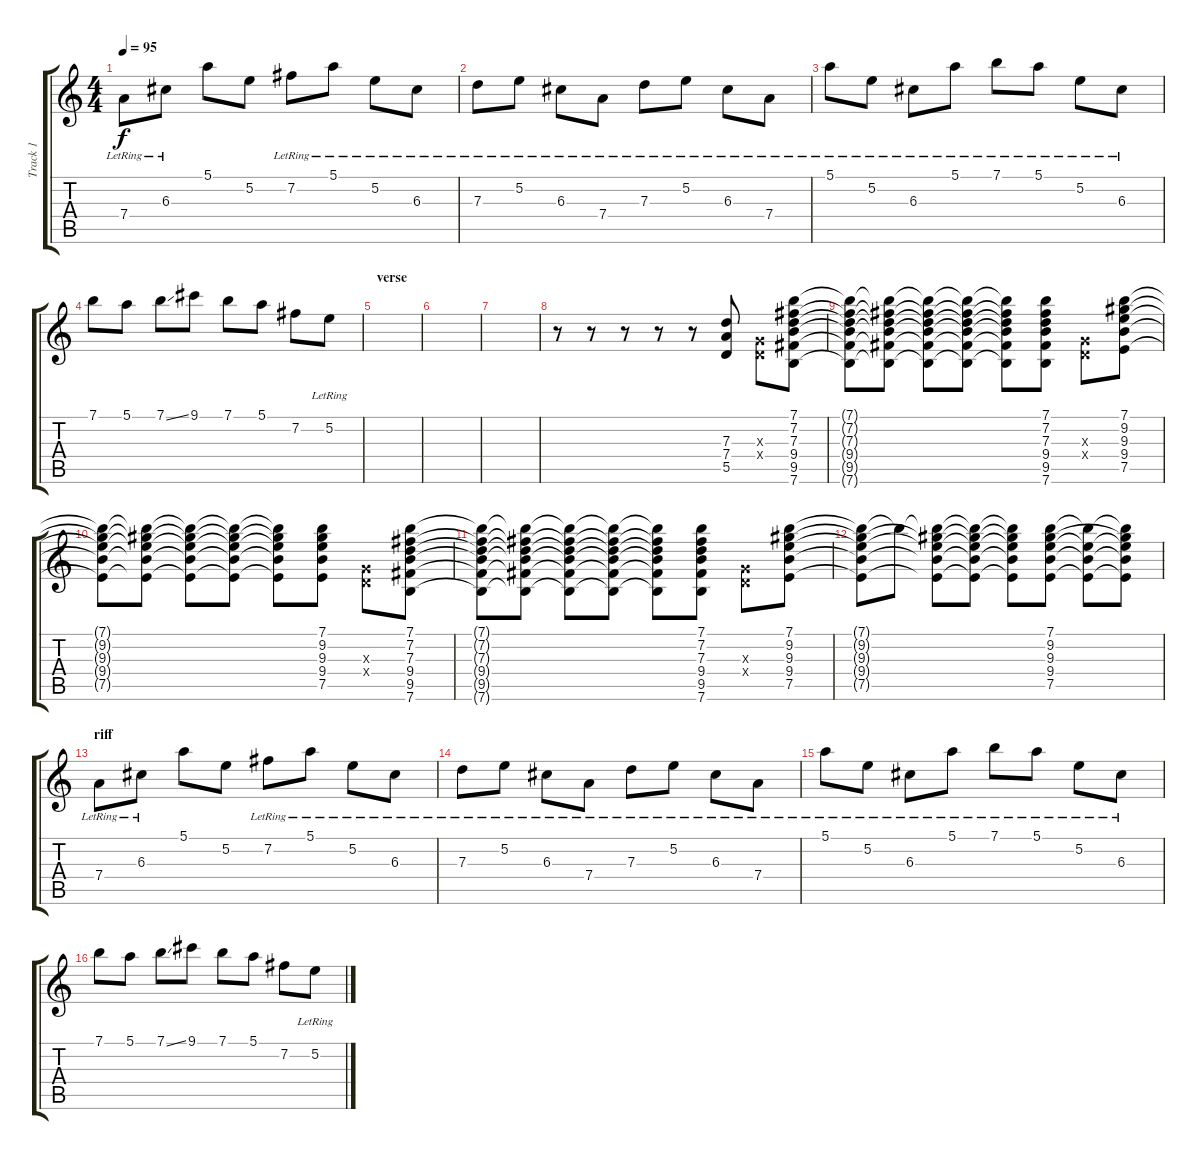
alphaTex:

\track ("Track 1" "Track 1") {instrument electricguitarclean}
\staff {score tabs}
\tuning (E4 B3 G3 D3 A2 E2) {hide}
\ts (4 4)
\tempo 95
\clef g2
\ks c
7.4{lr}.8{dy f instrument electricguitarclean} 6.3{lr}.8 5.1.8 5.2.8 7.2{lr}.8 5.1{lr}.8 5.2{lr}.8 6.3{lr}.8 |
7.3{lr}.8 5.2{lr}.8 6.3{lr}.8 7.4{lr}.8 7.3{lr}.8 5.2{lr}.8 6.3{lr}.8 7.4{lr}.8 |
5.1{lr}.8 5.2{lr}.8 6.3{lr}.8 5.1{lr}.8 7.1{lr}.8 5.1{lr}.8 5.2{lr}.8 6.3{lr}.8 |
7.1.8 5.1.8 7.1{ss}.8 9.1.8 7.1.8 5.1.8 7.2.8 5.2{lr}.8 |
\section ("" "verse")
|
|
|
r.8 r.8 r.8 r.8 r.8 (7.3 7.4 5.5).8 (0.3{x} 0.4{x}).8 (7.1 7.2 7.3 9.4 9.5 7.6).8 |
(7.1{t} 7.2{t} 7.3{t} 9.4{t} 9.5{t} 7.6{t}).8 (7.1{t} 7.2{t} 7.3{t} 9.4{t} 9.5{t} 7.6{t}).8 (7.1{t} 7.2{t} 7.3{t} 9.4{t} 9.5{t} 7.6{t}).8 (7.1{t} 7.2{t} 7.3{t} 9.4{t} 9.5{t} 7.6{t}).8 (7.1{t} 7.2{t} 7.3{t} 9.4{t} 9.5{t} 7.6{t}).8 (7.1 7.2 7.3 9.4 9.5 7.6).8 (0.3{x} 0.4{x}).8 (7.1 9.2 9.3 9.4 7.5).8 |
(7.1{t} 9.2{t} 9.3{t} 9.4{t} 7.5{t}).8 (7.1{t} 9.2{t} 9.3{t} 9.4{t} 7.5{t}).8 (7.1{t} 9.2{t} 9.3{t} 9.4{t} 7.5{t}).8 (7.1{t} 9.2{t} 9.3{t} 9.4{t} 7.5{t}).8 (7.1{t} 9.2{t} 9.3{t} 9.4{t} 7.5{t}).8 (7.1 9.2 9.3 9.4 7.5).8 (0.3{x} 0.4{x}).8 (7.1 7.2 7.3 9.4 9.5 7.6).8 |
(7.1{t} 7.2{t} 7.3{t} 9.4{t} 9.5{t} 7.6{t}).8 (7.1{t} 7.2{t} 7.3{t} 9.4{t} 9.5{t} 7.6{t}).8 (7.1{t} 7.2{t} 7.3{t} 9.4{t} 9.5{t} 7.6{t}).8 (7.1{t} 7.2{t} 7.3{t} 9.4{t} 9.5{t} 7.6{t}).8 (7.1{t} 7.2{t} 7.3{t} 9.4{t} 9.5{t} 7.6{t}).8 (7.1 7.2 7.3 9.4 9.5 7.6).8 (0.3{x} 0.4{x}).8 (7.1 9.2 9.3 9.4 7.5).8 |
(7.1{t} 9.2{t} 9.3{t} 9.4{t} 7.5{t}).8 7.1{t}.8 (7.1{t} 9.2{t} 9.3{t} 9.4{t} 7.5{t}).8 (7.1{t} 9.2{t} 9.3{t} 9.4{t} 7.5{t}).8 (7.1{t} 9.2{t} 9.3{t} 9.4{t} 7.5{t}).8 (7.1 9.2 9.3 9.4 7.5).8 (7.1{t} 9.3{t} 9.4{t} 7.5{t}).8 (7.1{t} 9.2{t} 9.3{t} 9.4{t} 7.5{t}).8 |
\section ("" "riff")
7.4{lr}.8 6.3{lr}.8 5.1.8 5.2.8 7.2{lr}.8 5.1{lr}.8 5.2{lr}.8 6.3{lr}.8 |
7.3{lr}.8 5.2{lr}.8 6.3{lr}.8 7.4{lr}.8 7.3{lr}.8 5.2{lr}.8 6.3{lr}.8 7.4{lr}.8 |
5.1{lr}.8 5.2{lr}.8 6.3{lr}.8 5.1{lr}.8 7.1{lr}.8 5.1{lr}.8 5.2{lr}.8 6.3{lr}.8 |
7.1.8 5.1.8 7.1{ss}.8 9.1.8 7.1.8 5.1.8 7.2.8 5.2{lr}.8
